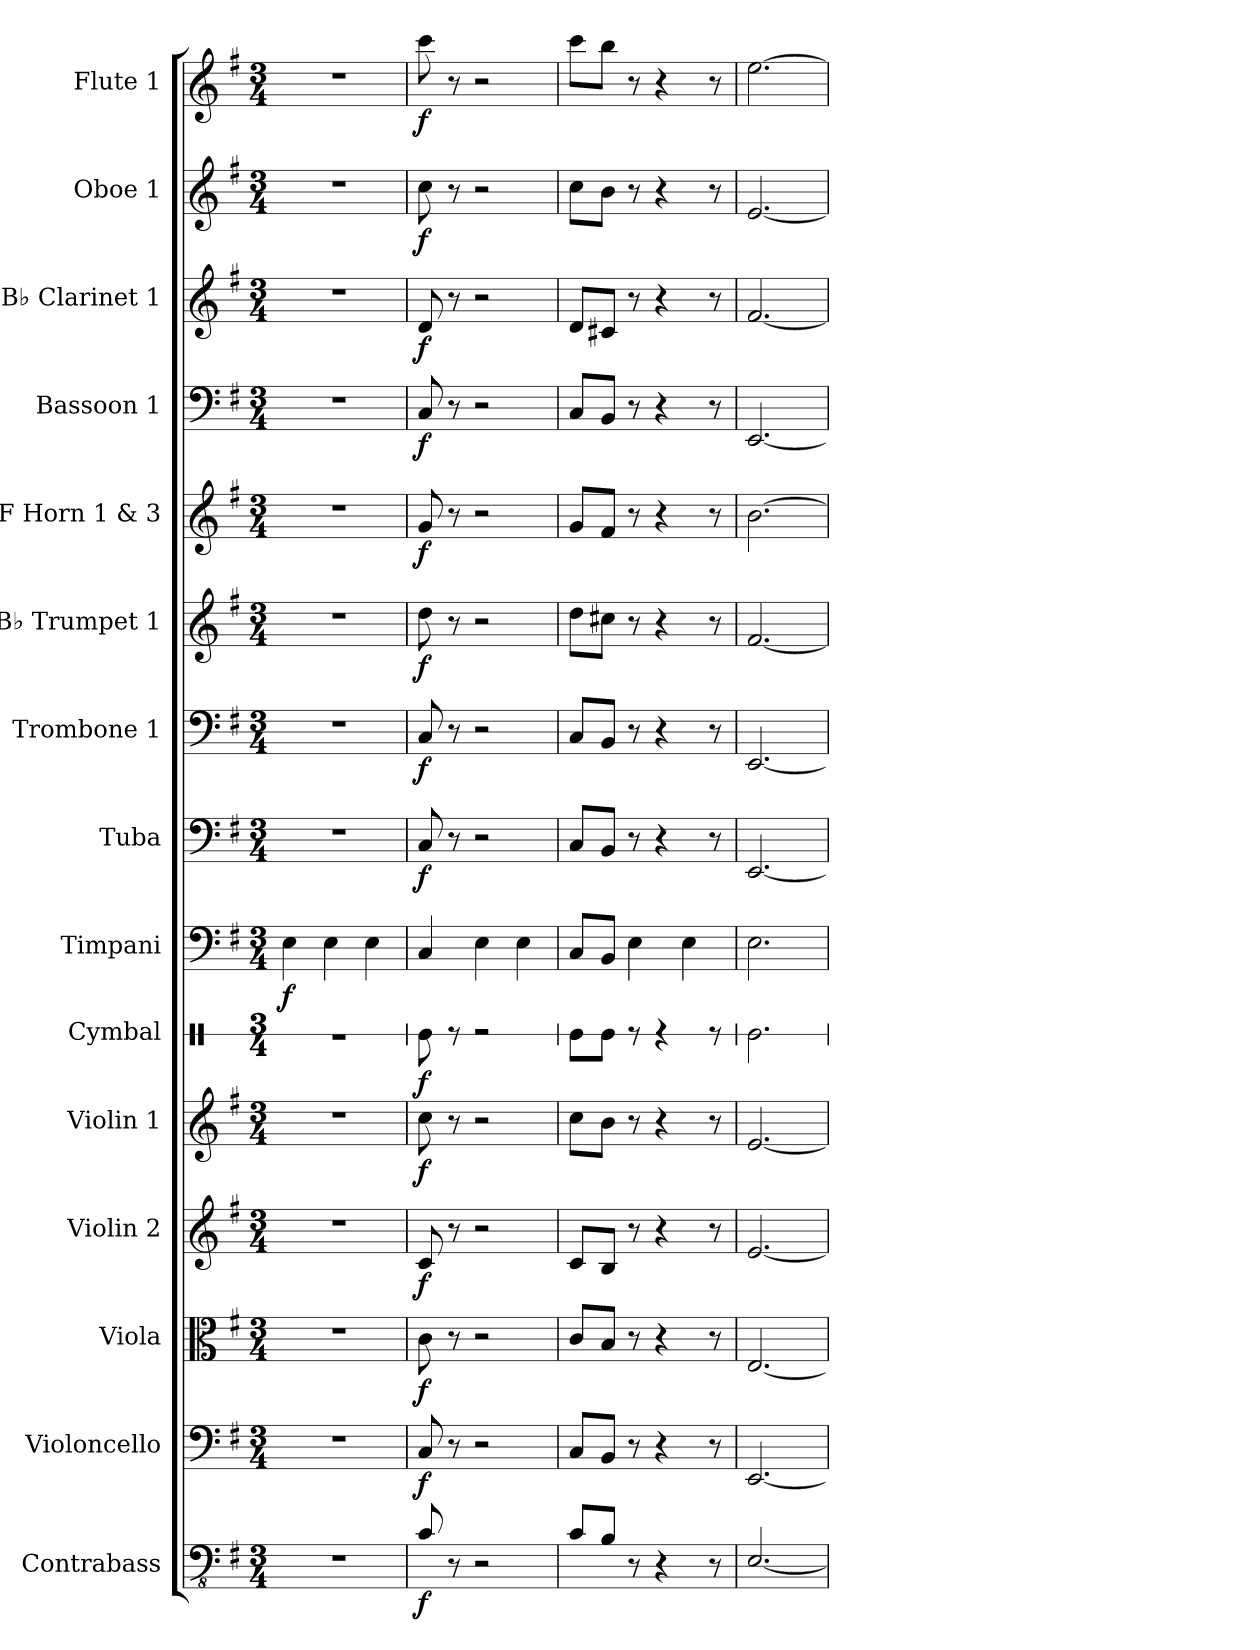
**kern	**dynam	**kern	**dynam	**kern	**dynam	**kern	**dynam	**kern	**dynam	**kern	**dynam	**kern	**dynam	**kern	**dynam	**kern	**dynam	**kern	**dynam	**kern	**dynam	**kern	**dynam	**kern	**dynam	**kern	**dynam	**kern	**dynam
*part15	*part15	*part14	*part14	*part13	*part13	*part12	*part12	*part11	*part11	*part10	*part10	*part9	*part9	*part8	*part8	*part7	*part7	*part6	*part6	*part5	*part5	*part4	*part4	*part3	*part3	*part2	*part2	*part1	*part1
*staff15	*staff15	*staff14	*staff14	*staff13	*staff13	*staff12	*staff12	*staff11	*staff11	*staff10	*staff10	*staff9	*staff9	*staff8	*staff8	*staff7	*staff7	*staff6	*staff6	*staff5	*staff5	*staff4	*staff4	*staff3	*staff3	*staff2	*staff2	*staff1	*staff1
*I"Contrabass	*	*I"Violoncello	*	*I"Viola	*	*I"Violin 2	*	*I"Violin 1	*	*I"Cymbal	*	*I"Timpani	*	*I"Tuba	*	*I"Trombone 1	*	*I"B♭ Trumpet 1	*	*I"F Horn 1 &amp; 3	*	*I"Bassoon 1	*	*I"B♭ Clarinet 1	*	*I"Oboe 1	*	*I"Flute 1	*
*I'Cb.	*	*I'Vc.	*	*I'Vla.	*	*I'Vln. 2	*	*I'Vln. 1	*	*I'Cym.	*	*I'Timp.	*	*I'Tba.	*	*I'Tbn. 1	*	*I'B♭ Tpt. 1	*	*I'F Hn. 1 3	*	*I'Bsn. 1	*	*I'B♭ Cl. 1	*	*I'Ob. 1	*	*I'Fl. 1	*
*	*	*	*	*	*	*	*	*	*	*stria1	*	*	*	*	*	*	*	*	*	*	*	*	*	*	*	*	*	*	*
*clefFv4	*	*clefF4	*	*clefC3	*	*clefG2	*	*clefG2	*	*clefX	*	*clefF4	*	*clefF4	*	*clefF4	*	*clefG2	*	*clefG2	*	*clefF4	*	*clefG2	*	*clefG2	*	*clefG2	*
*ITrd7c12	*	*	*	*	*	*	*	*	*	*	*	*	*	*	*	*	*	*ITrd1c2	*	*ITrd4c7	*	*	*	*ITrd1c2	*	*	*	*	*
*k[f#]	*	*k[f#]	*	*k[f#]	*	*k[f#]	*	*k[f#]	*	*k[]	*	*k[f#]	*	*k[f#]	*	*k[f#]	*	*k[b-]	*	*k[]	*	*k[f#]	*	*k[b-]	*	*k[f#]	*	*k[f#]	*
*M3/4	*	*M3/4	*	*M3/4	*	*M3/4	*	*M3/4	*	*M3/4	*	*M3/4	*	*M3/4	*	*M3/4	*	*M3/4	*	*M3/4	*	*M3/4	*	*M3/4	*	*M3/4	*	*M3/4	*
=1	=1	=1	=1	=1	=1	=1	=1	=1	=1	=1	=1	=1	=1	=1	=1	=1	=1	=1	=1	=1	=1	=1	=1	=1	=1	=1	=1	=1	=1
!	!	!	!	!	!	!	!	!	!	!	!	!	!LO:DY:b	!	!	!	!	!	!	!	!	!	!	!	!	!	!	!	!
2.r	.	2.r	.	2.r	.	2.r	.	2.r	.	2.r	.	4E\	f	2.r	.	2.r	.	2.r	.	2.r	.	2.r	.	2.r	.	2.r	.	2.r	.
.	.	.	.	.	.	.	.	.	.	.	.	4E\	.	.	.	.	.	.	.	.	.	.	.	.	.	.	.	.	.
.	.	.	.	.	.	.	.	.	.	.	.	4E\	.	.	.	.	.	.	.	.	.	.	.	.	.	.	.	.	.
=2	=2	=2	=2	=2	=2	=2	=2	=2	=2	=2	=2	=2	=2	=2	=2	=2	=2	=2	=2	=2	=2	=2	=2	=2	=2	=2	=2	=2	=2
!	!LO:DY:b	!	!LO:DY:b	!	!LO:DY:b	!	!LO:DY:b	!	!LO:DY:b	!	!LO:DY:b	!	!	!	!LO:DY:b	!	!LO:DY:b	!	!LO:DY:b	!	!LO:DY:b	!	!LO:DY:b	!	!LO:DY:b	!	!LO:DY:b	!	!LO:DY:b
8CC/	f	8C/	f	8c\	f	8c/	f	8cc\	f	8Re\	f	4C/	.	8C/	f	8C/	f	8cc\	f	8c/	f	8C/	f	8c/	f	8cc\	f	8ccc\	f
8r	.	8r	.	8r	.	8r	.	8r	.	8r	.	.	.	8r	.	8r	.	8r	.	8r	.	8r	.	8r	.	8r	.	8r	.
2r	.	2r	.	2r	.	2r	.	2r	.	2r	.	4E\	.	2r	.	2r	.	2r	.	2r	.	2r	.	2r	.	2r	.	2r	.
.	.	.	.	.	.	.	.	.	.	.	.	4E\	.	.	.	.	.	.	.	.	.	.	.	.	.	.	.	.	.
=3	=3	=3	=3	=3	=3	=3	=3	=3	=3	=3	=3	=3	=3	=3	=3	=3	=3	=3	=3	=3	=3	=3	=3	=3	=3	=3	=3	=3	=3
8CC/L	.	8C/L	.	8c/L	.	8c/L	.	8cc\L	.	8Re\L	.	8C/L	.	8C/L	.	8C/L	.	8cc\L	.	8c/L	.	8C/L	.	8c/L	.	8cc\L	.	8ccc\L	.
8BBB/J	.	8BB/J	.	8B/J	.	8B/J	.	8b\J	.	8Re\J	.	8BB/J	.	8BB/J	.	8BB/J	.	8bn\J	.	8B/J	.	8BB/J	.	8Bn/J	.	8b\J	.	8bb\J	.
8r	.	8r	.	8r	.	8r	.	8r	.	8r	.	4E\	.	8r	.	8r	.	8r	.	8r	.	8r	.	8r	.	8r	.	8r	.
4r	.	4r	.	4r	.	4r	.	4r	.	4r	.	.	.	4r	.	4r	.	4r	.	4r	.	4r	.	4r	.	4r	.	4r	.
.	.	.	.	.	.	.	.	.	.	.	.	4E\	.	.	.	.	.	.	.	.	.	.	.	.	.	.	.	.	.
8r	.	8r	.	8r	.	8r	.	8r	.	8r	.	.	.	8r	.	8r	.	8r	.	8r	.	8r	.	8r	.	8r	.	8r	.
=4	=4	=4	=4	=4	=4	=4	=4	=4	=4	=4	=4	=4	=4	=4	=4	=4	=4	=4	=4	=4	=4	=4	=4	=4	=4	=4	=4	=4	=4
[2.EEE/	.	[2.EE/	.	[2.E/	.	[2.e/	.	[2.e/	.	2.Re\	.	2.E\	.	[2.EE/	.	[2.EE/	.	[2.e/	.	[2.e\	.	[2.EE/	.	[2.e/	.	[2.e/	.	[2.ee\	.
=	=	=	=	=	=	=	=	=	=	=	=	=	=	=	=	=	=	=	=	=	=	=	=	=	=	=	=	=	=
*-	*-	*-	*-	*-	*-	*-	*-	*-	*-	*-	*-	*-	*-	*-	*-	*-	*-	*-	*-	*-	*-	*-	*-	*-	*-	*-	*-	*-	*-
